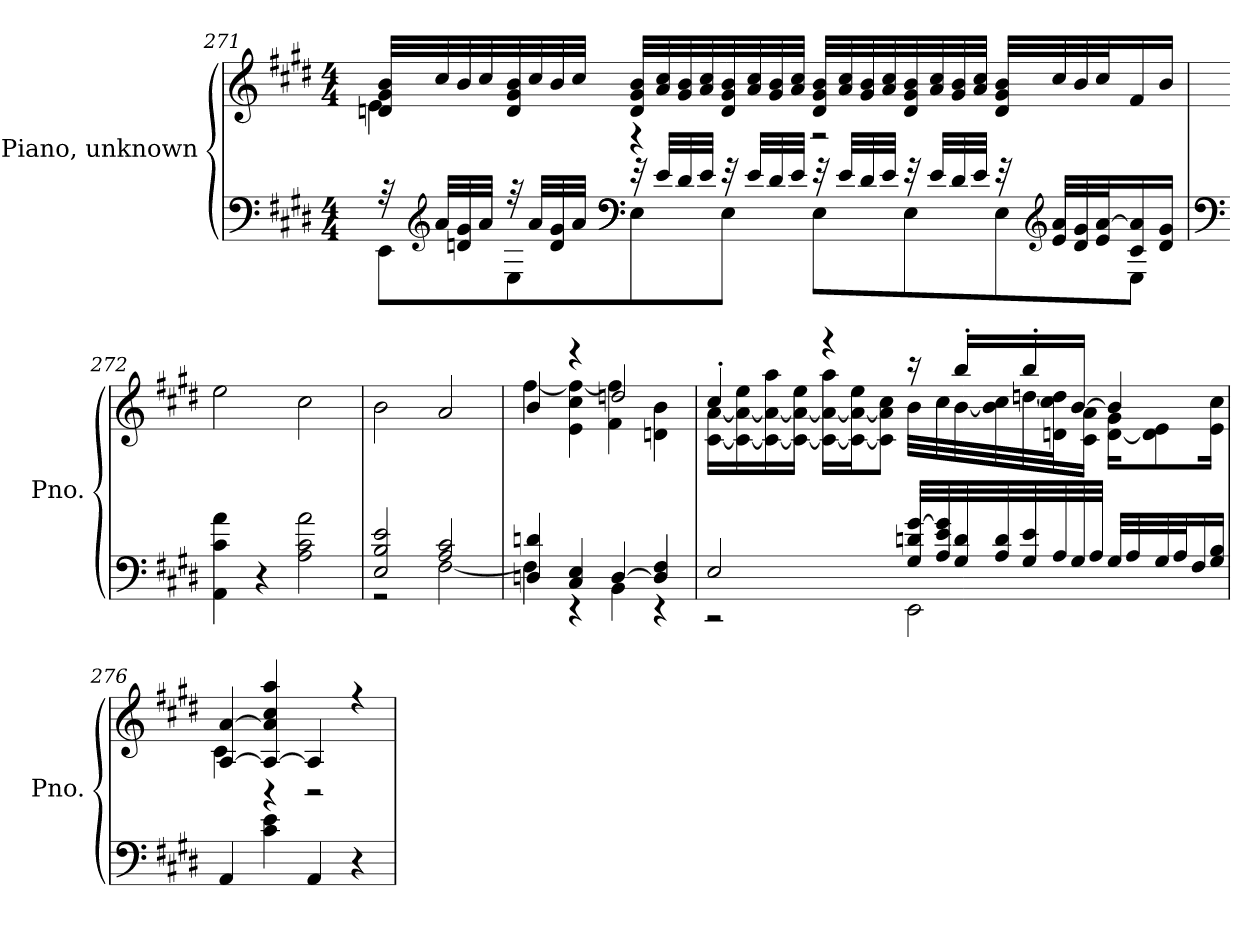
**kern	**kern
*part1	*part1
*staff2	*staff1
*I"Piano, unknown	*
*I'Pno.	*
!!LO:LB:g=z
*clefF4	*clefG2
*k[f#c#g#d#]	*k[f#c#g#d#]
*M4/4	*M4/4
=271	=271
*^	*^
32r	8EE\L	32dn/ 32g#/ 32b/LLL	4e\
*clefG2	*	*	*
32a/LLL	.	32cc#/	.
32dn/ 32g#/	.	32b/	.
32a/JJJ	.	32cc#/	.
32r	8E\	32d/ 32g#/ 32b/	.
32a/LLL	.	32cc#/	.
32d/ 32g#/	.	32b/	.
32a/JJJ	.	32cc#/JJJ	.
*clefF4	*	*	*
32r	8E\	32d/ 32g#/ 32b/LLL	4r
32e/LLL	.	32a/ 32cc#/	.
32d/	.	32g#/ 32b/	.
32e/JJJ	.	32a/ 32cc#/	.
32r	8E\J	32d/ 32g#/ 32b/	.
32e/LLL	.	32a/ 32cc#/	.
32d/	.	32g#/ 32b/	.
32e/JJJ	.	32a/ 32cc#/JJJ	.
32r	8E\L	32d/ 32g#/ 32b/LLL	2r
32e/LLL	.	32a/ 32cc#/	.
32d/	.	32g#/ 32b/	.
32e/JJJ	.	32a/ 32cc#/	.
32r	8E\	32d/ 32g#/ 32b/	.
32e/LLL	.	32a/ 32cc#/	.
32d/	.	32g#/ 32b/	.
32e/JJJ	.	32a/ 32cc#/JJJ	.
32r	8E\	32d/ 32g#/ 32b/LLL	.
*clefG2	*	*	*
32e/ 32a/LLL	.	32cc#/	.
32d/ 32g#/	.	32b/	.
32e/ [32a/J	.	32cc#/J	.
16c#/ 16a/]	8E\J	16f#/	.
16d/ 16g#/JJ	.	16b/JJ	.
*v	*v	*	*
*	*v	*v
!!LO:LB:g=z
=272	=272
*clefF4	*
4AA\ 4c#\ 4a\	2ee\
4r	.
2A\ 2c#\ 2a\	2cc#\
=273	=273
*^	*
2E/ 2B/ 2e/	2r	2b\
2A/ 2c#/	[2F#\	2a/
=274	=274	=274
*	*	*^
4Dn/ 4dn/	4F#\]	4b/	[4ff#\
4C#/ 4E/	4r	4r	4e\ 4cc#\ 4ff#\_
[4D/	4BB\	2ddn/	4f#\ 4ff#\]
4D/] 4F#/	4r	.	4dn\ 4b\
=275	=275	=275	=275
2E/	2r	4cc#'/	[16c#\ [16a\LL
.	.	.	16c#\_ 16a\_ 16ee\
.	.	.	16c#\_ 16a\_ 16aa\
.	.	.	16c#\_ 16a\_ 16ee\JJ
.	.	4r	16c#\_ 16a\_ 16aa\LL
.	.	.	16c#\_ 16a\_ 16ee\J
.	.	.	8c#\] 8a\] 8cc#\J
32G#/ 32dn/ [32g#/LLL	2EE\	16r	32b\LLL
32A/ 32e/ 32g#/]	.	.	32cc#\
32G#/ 32d/	.	16bb'/LL	[32b\
32A/ 32d/	.	.	32b\] 32cc#\
32G#/ 32e/	.	16bb'/	[32ddn\
32A/	.	.	32dn\ 32cc#\ 32dd\]J
32G#/	.	[16b/JJ	16c#\ 16a\JJ
32A/JJJ	.	.	.
32G#/LLL	.	4b/]	[16d\ 16g#\KL
32A/	.	.	.
32G#/	.	.	8d\] 8e\
32A/J	.	.	.
16F#/	.	.	.
16G#/ 16B/JJ	.	.	16e\ 16cc#\Jk
*v	*v	*	*
!!LO:LB:g=z	!!
=276	=276	=276
4AA/	[4A/ [4a/	4c#\
4c#\ 4e\	4A/_ 4a/] 4cc#/ 4aa/	4r
4AA/	4A/]	2r
4r	4r	.
*	*v	*v
=	=
*-	*-
